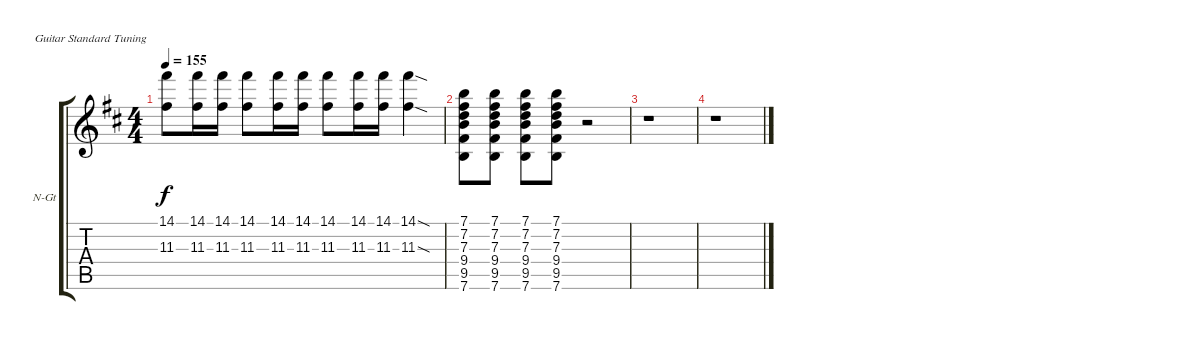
\defaultSystemsLayout 4
\bracketExtendMode groupsimilarinstruments
\firstSystemTrackNameOrientation horizontal
\otherSystemsTrackNameOrientation horizontal
\track ("Nylon Guitar" "N-Gt") {instrument acousticguitarnylon}
\staff {score tabs}
\tuning (E4 B3 G3 D3 A2 E2)
\ts (4 4)
\tempo 155
\clef g2
\ks bminor
(14.1 11.3).8{dy f} (14.1 11.3).16 (14.1 11.3).16 (14.1 11.3).8 (14.1 11.3).16 (14.1 11.3).16 (14.1 11.3).8 (14.1 11.3).16 (14.1 11.3).16 (14.1{sod} 11.3{sod}).4 |
(7.6 9.5 9.4 7.3 7.2 7.1).8 (7.6 7.1 7.2 7.3 9.4 9.5).8 (7.6 9.5 9.4 7.3 7.2 7.1).8 (7.6 9.5 9.4 7.1 7.2 7.3).8 r.2 |
r.1 |
r.1
